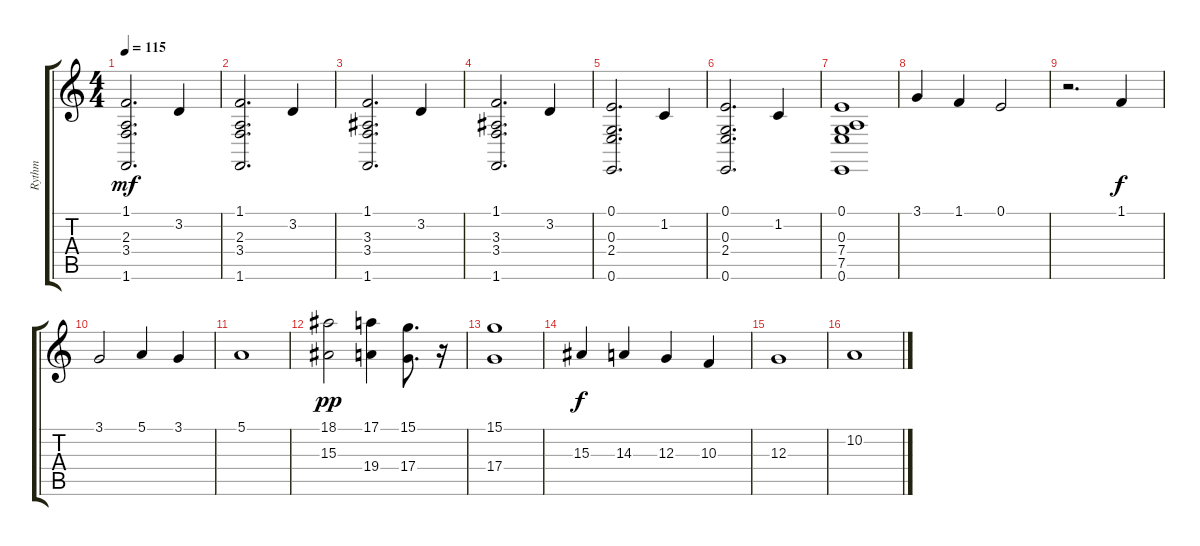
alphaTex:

\track ("Rythm" "Rythm") {instrument lead3calliope}
\staff {score tabs}
\tuning (E4 B3 G3 D3 A2 E2) {hide}
\ts (4 4)
\tempo 115
\clef g2
\ks c
(1.1 2.3 3.4 1.6).2{d dy mf} 3.2.4 |
(1.1 2.3 3.4 1.6).2{d} 3.2.4 |
(1.1 3.3 3.4 1.6).2{d} 3.2.4 |
(1.1 3.3 3.4 1.6).2{d} 3.2.4 |
(0.1 0.3 2.4 0.6).2{d} 1.2.4 |
(0.1 0.3 2.4 0.6).2{d} 1.2.4 |
(0.1 0.3 7.4 7.5 0.6).1 |
3.1.4 1.1.4 0.1.2 |
r.2{d} 1.1.4{dy f} |
3.1.2 5.1.4 3.1.4 |
5.1.1 |
(18.1 15.3).2{dy pp} (17.1 19.4).4 (15.1 17.4).8{d} r.16 |
(15.1 17.4).1 |
15.3.4{dy f} 14.3.4 12.3.4 10.3.4 |
12.3.1 |
10.2.1
